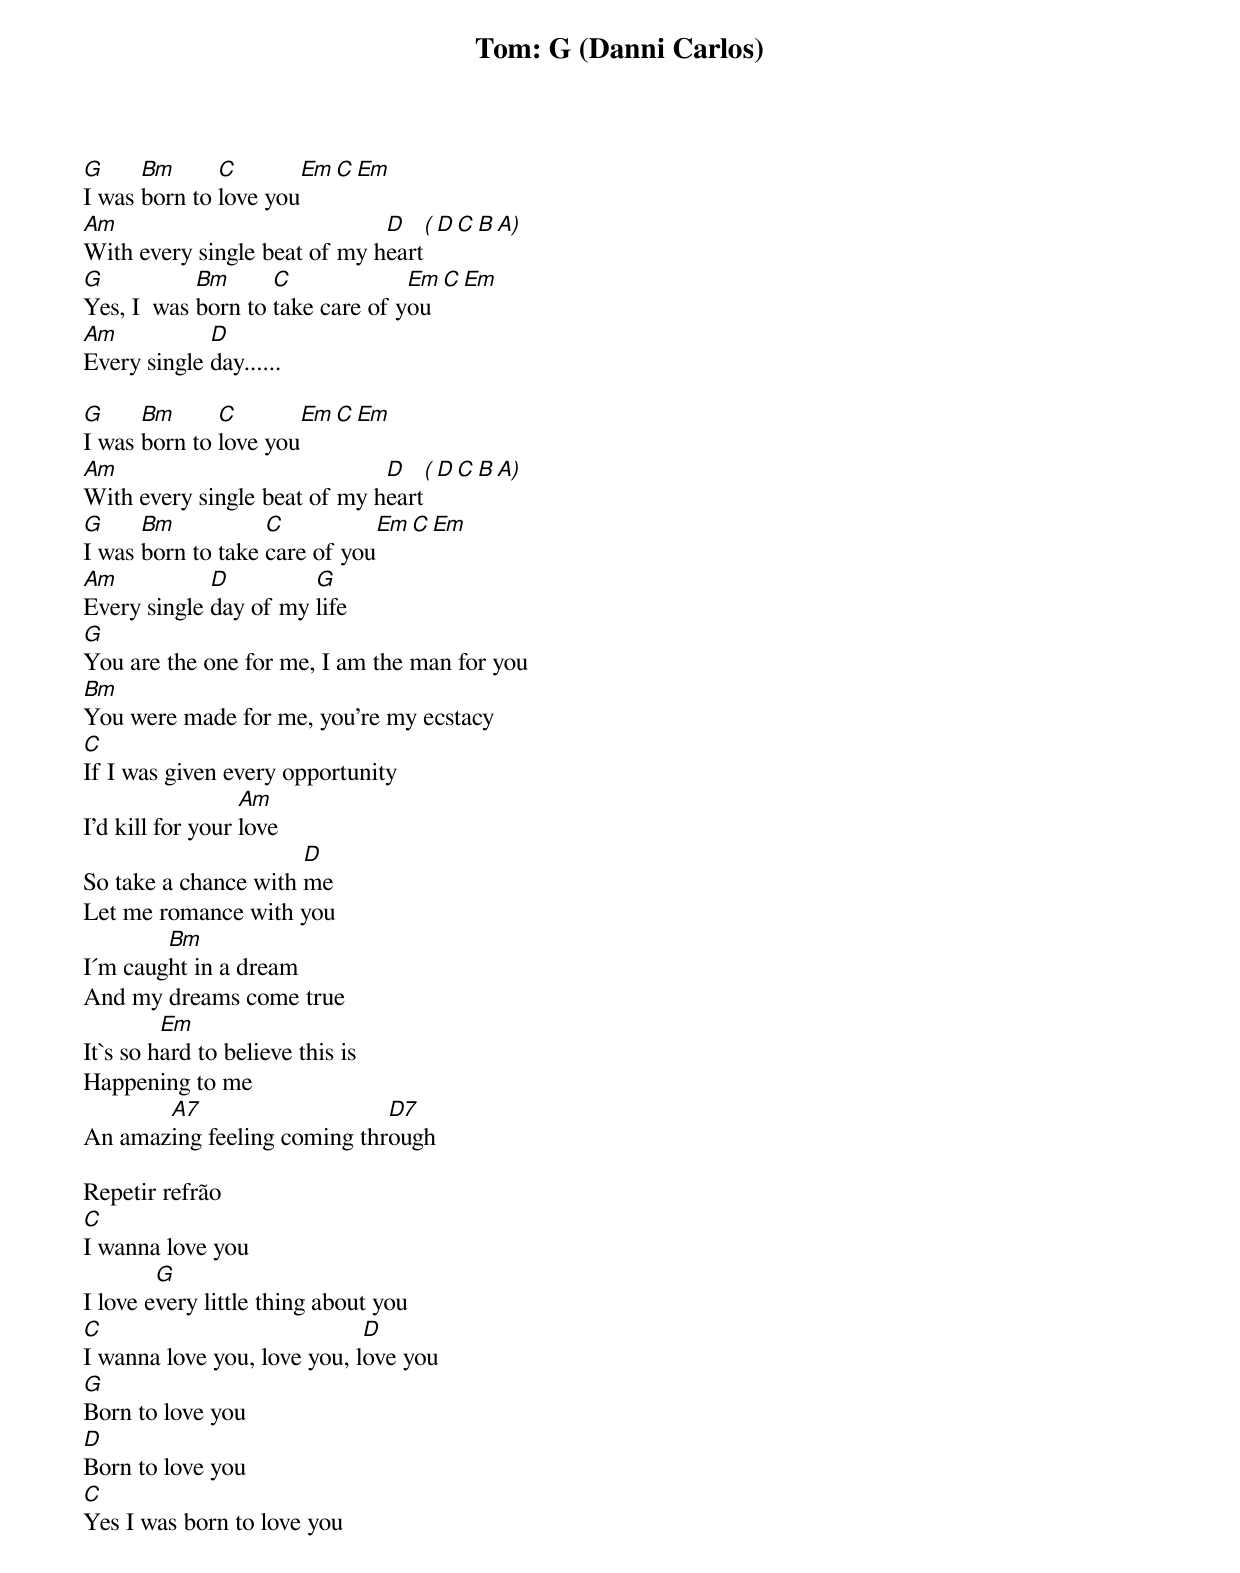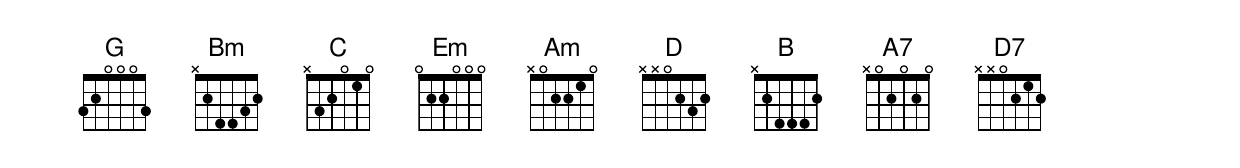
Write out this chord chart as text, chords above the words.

Tom: G (Danni Carlos)


G     Bm      C           Em C Em
I was born to love you
Am                            D    ( D C B A)
With every single beat of my heart
G           Bm      C             Em C Em
Yes, I  was born to take care of you
Am           D
Every single day......

G     Bm      C           Em C Em
I was born to love you
Am                            D    ( D C B A)
With every single beat of my heart
G     Bm           C          Em C Em
I was born to take care of you
Am           D         G
Every single day of my life
G
You are the one for me, I am the man for you
Bm
You were made for me, you're my ecstacy
C
If I was given every opportunity
                  Am
I'd kill for your love
                      D
So take a chance with me
Let me romance with you
        Bm
I´m caught in a dream
And my dreams come true
         Em
It`s so hard to believe this is
Happening to me
       A7                    D7
An amazing feeling coming through

Repetir refrão
C
I wanna love you
        G
I love every little thing about you
C                            D
I wanna love you, love you, love you
G
Born to love you
D
Born to love you
C
Yes I was born to love you
